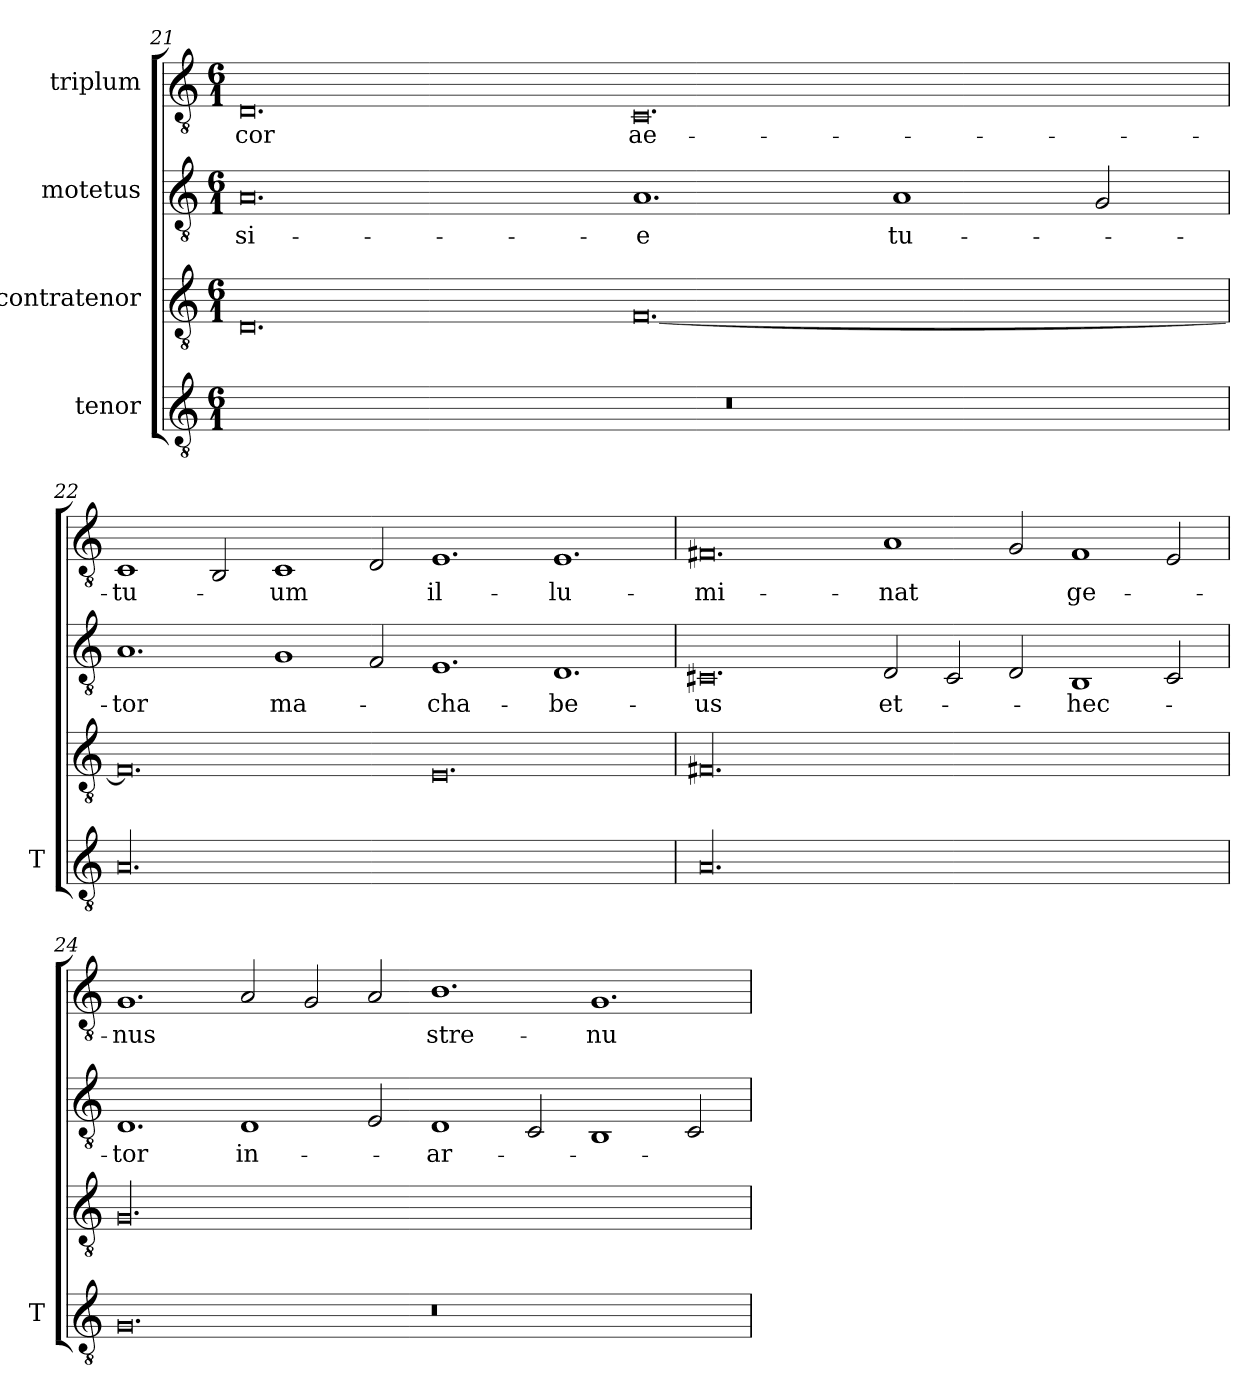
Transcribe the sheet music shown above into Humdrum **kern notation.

**kern	**kern	**kern	**text	**kern	**text
*part4	*part3	*part2	*part2	*part1	*part1
*staff4	*staff3	*staff2	*staff2	*staff1	*staff1
*I"tenor	*I"contratenor	*I"motetus	*	*I"triplum	*
*I'T	*	*	*	*	*
*clefGv2	*clefGv2	*clefGv2	*	*clefGv2	*
*k[]	*k[]	*k[]	*	*k[]	*
*C:	*C:	*C:	*	*C:	*
*M6/1	*M6/1	*M6/1	*	*M6/1	*
=21	=21	=21	=21	=21	=21
00.r	0.D/	0.A/	-si-	0.D/	-cor
.	[0.F/	1.A/	-e	0.C/	ae-
.	.	1A/	tu-	.	.
.	.	2G/	.	.	.
=22	=22	=22	=22	=22	=22
00.A/	0.F/]	1.A/	-tor	1C/	-tu-
.	.	.	.	2BB/	.
.	.	1G/	ma-	1C/	-um
.	.	2F/	.	2D/	.
.	0.E/	1.E/	-cha-	1.E/	il-
.	.	1.D/	-be-	1.E/	-lu-
=23	=23	=23	=23	=23	=23
00.A/	00.F#X/	0.C#X/	-us	0.F#X/	-mi-
.	.	2D/	et-	1A/	-nat
.	.	2C#/	.	.	.
.	.	2D/	.	2G/	.
.	.	1BB/	hec-	1F#/	ge-
.	.	2C#/	.	2E/	.
=24	=24	=24	=24	=24	=24
0.G/	00.G/	1.D/	-tor	1.G/	-nus
.	.	1D/	in-	2A/	.
.	.	.	.	2G/	.
.	.	2E/	.	2A/	.
0.r	.	1D/	ar-	1.B\	stre-
.	.	2C/	.	.	.
.	.	1BB/	.	1.G/	-nu-
.	.	2C/	.	.	.
=	=	=	=	=	=
*-	*-	*-	*-	*-	*-
